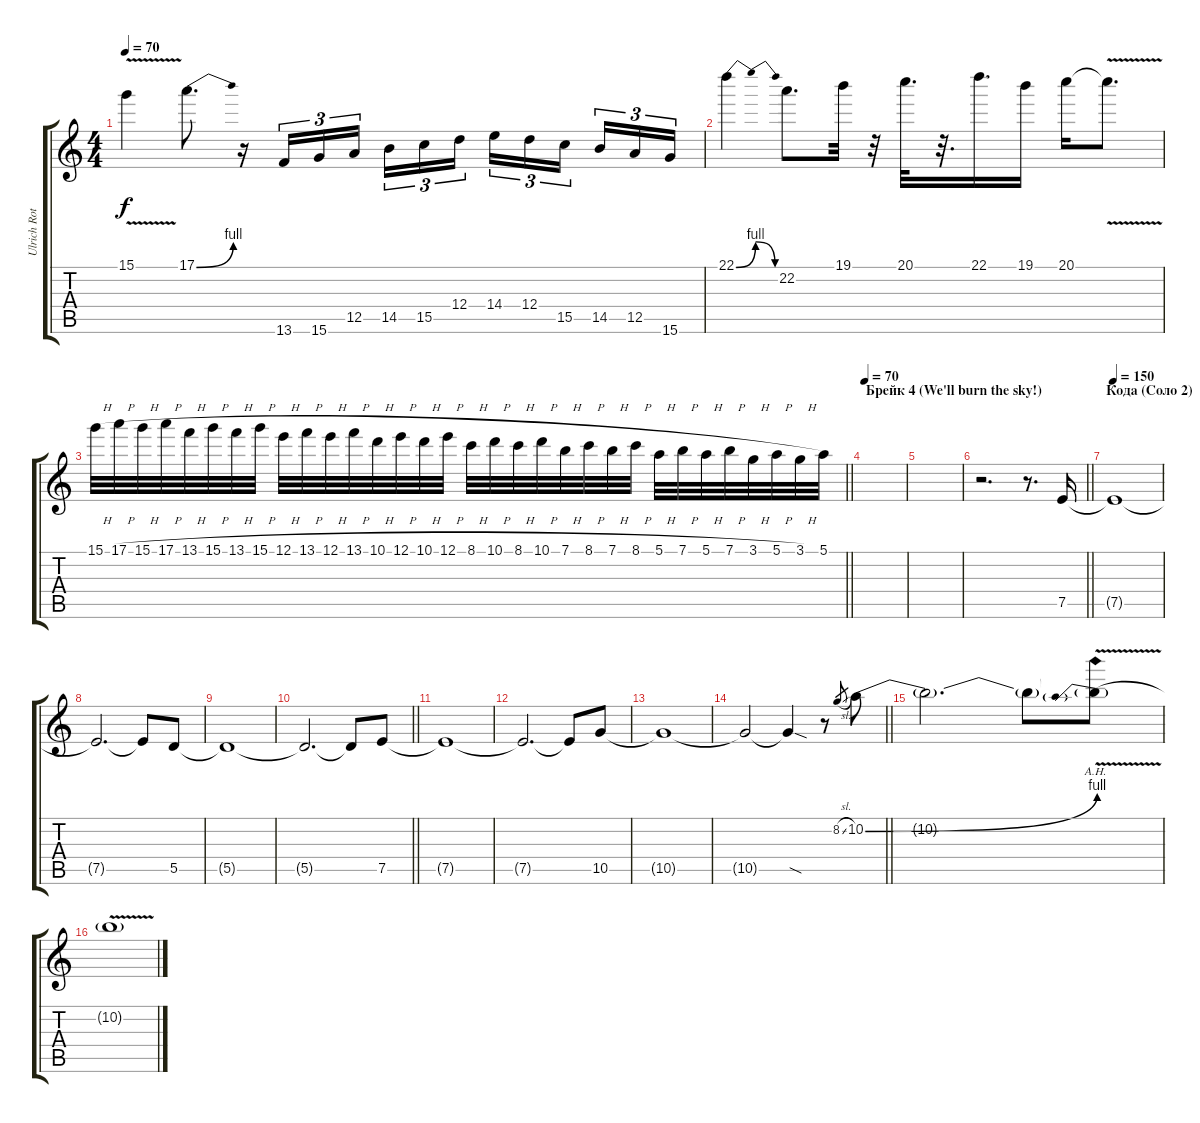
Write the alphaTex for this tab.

\track ("Ulrich Roth" "Ulrich Rot") {instrument electricguitarclean}
\staff {score tabs}
\tuning (E4 B3 G3 D3 A2 E2) {hide}
\ts (4 4)
\tempo 70
\clef g2
\ks c
15.1{v}.4{dy f} 17.1{be (bend 0 0 60 4)}.8{d} r.16 13.6.16{tu (3 2)} 15.6.16{tu (3 2)} 12.5.16{tu (3 2) beam splitsecondary} 14.5.16{tu (3 2)} 15.5.16{tu (3 2)} 12.4.16{tu (3 2)} 14.4.16{tu (3 2)} 12.4.16{tu (3 2)} 15.5.16{tu (3 2) beam splitsecondary} 14.5.16{tu (3 2)} 12.5.16{tu (3 2)} 15.6.16{tu (3 2)} |
22.1{be (bendrelease 0 0 15 4 30 4 60 0)}.4 22.2.8{d} 19.1.32 r.32 20.1.32{d} r.32{d} 22.1.16{d} 19.1.16 20.1.16 20.1{v t}.8{d} |
\barLineRight lightlight
15.1{h}.32{volume 1} 17.1{h}.32 15.1{h}.32 17.1{h}.32 13.1{h}.32 15.1{h}.32 13.1{h}.32 15.1{h}.32 12.1{h}.32 13.1{h}.32 12.1{h}.32 13.1{h}.32 10.1{h}.32 12.1{h}.32 10.1{h}.32 12.1{h}.32 8.1{h}.32 10.1{h}.32 8.1{h}.32 10.1{h}.32 7.1{h}.32 8.1{h}.32 7.1{h}.32 8.1{h}.32 5.1{h}.32 7.1{h}.32 5.1{h}.32 7.1{h}.32 3.1{h}.32 5.1{h}.32 3.1{h}.32 5.1.32 |
\section ("" "Брейк 4 (We'll burn the sky!)")
\tempo 70
|
|
\barLineRight lightlight
r.2{d volume 14} r.8{d} 7.5.16 |
\section ("" "Кода (Соло 2)")
\tempo 150
7.5{t}.1 |
7.5{t}.2{d} 7.5{t}.8 5.5.8 |
5.5{t}.1 |
\barLineRight lightlight
5.5{t}.2{d} 5.5{t}.8 7.5.8 |
7.5{t}.1 |
7.5{t}.2{d} 7.5{t}.8 10.5.8 |
10.5{t}.1 |
\barLineRight lightlight
10.5{t}.2 10.5{sod t}.4 r.8 8.2{sl}.8{gr} 10.2{be (bend 0 0 60 4)}.8 |
10.2{t}.2{d} 10.2{t}.8 10.2{be (prebend 0 4 60 4) ah 12 v t}.8 |
10.2{t}.1
